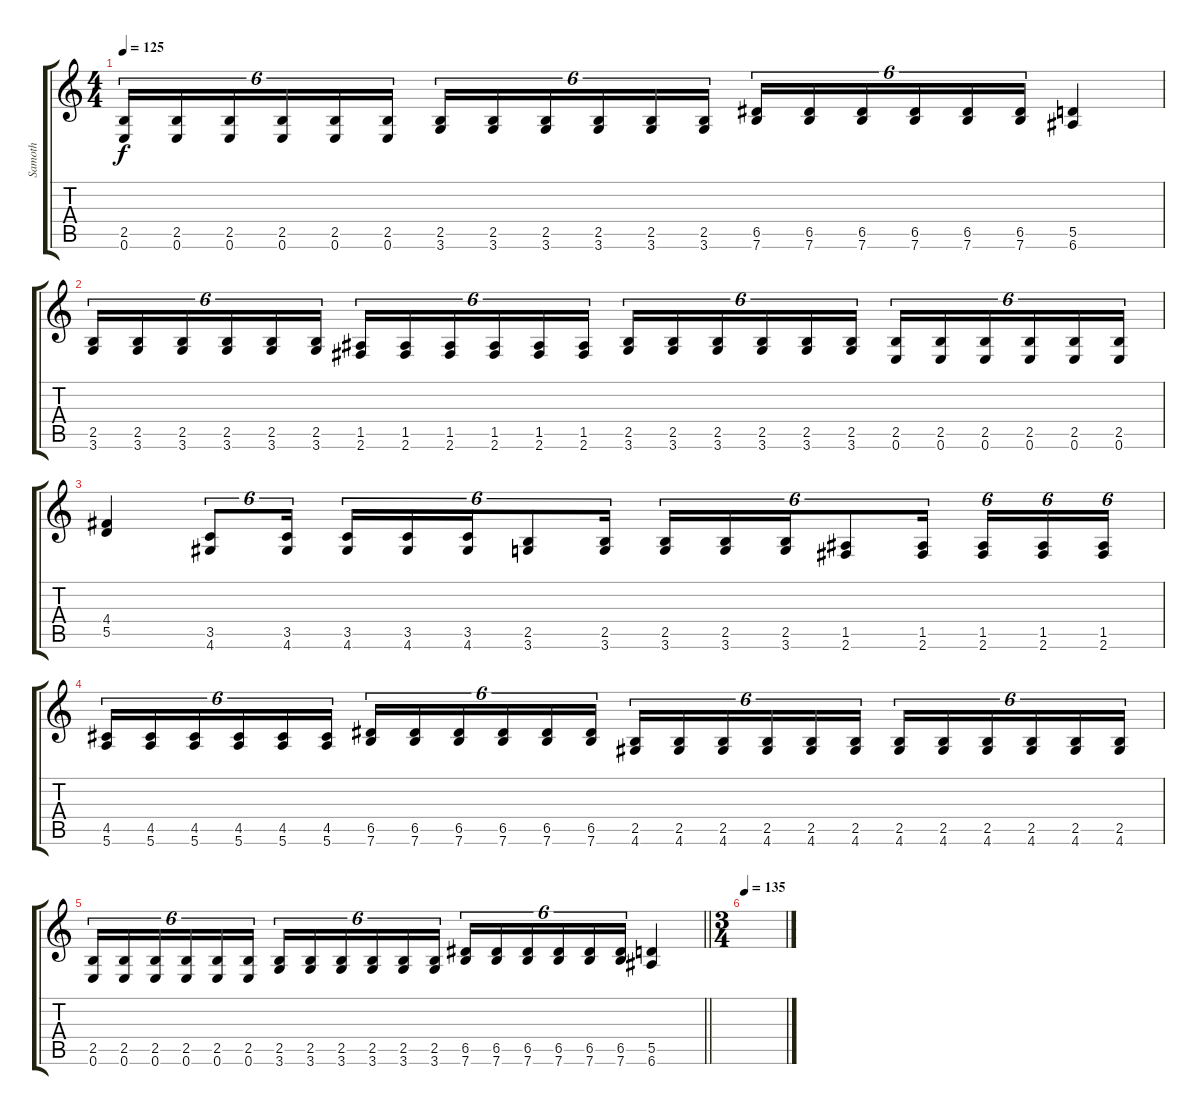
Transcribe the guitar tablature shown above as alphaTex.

\track ("Samoth" "Samoth") {instrument distortionguitar}
\staff {score tabs}
\tuning (E4 B3 G3 D3 A2 E2) {hide}
\ts (4 4)
\tempo 125
\clef g2
\ks c
(2.5 0.6).16{tu (6 4) dy f} (2.5 0.6).16{tu (6 4)} (2.5 0.6).16{tu (6 4)} (2.5 0.6).16{tu (6 4)} (2.5 0.6).16{tu (6 4)} (2.5 0.6).16{tu (6 4)} (2.5 3.6).16{tu (6 4)} (2.5 3.6).16{tu (6 4)} (2.5 3.6).16{tu (6 4)} (2.5 3.6).16{tu (6 4)} (2.5 3.6).16{tu (6 4)} (2.5 3.6).16{tu (6 4)} (6.5 7.6).16{tu (6 4)} (6.5 7.6).16{tu (6 4)} (6.5 7.6).16{tu (6 4)} (6.5 7.6).16{tu (6 4)} (6.5 7.6).16{tu (6 4)} (6.5 7.6).16{tu (6 4)} (5.5 6.6).4 |
(2.5 3.6).16{tu (6 4)} (2.5 3.6).16{tu (6 4)} (2.5 3.6).16{tu (6 4)} (2.5 3.6).16{tu (6 4)} (2.5 3.6).16{tu (6 4)} (2.5 3.6).16{tu (6 4)} (1.5 2.6).16{tu (6 4)} (1.5 2.6).16{tu (6 4)} (1.5 2.6).16{tu (6 4)} (1.5 2.6).16{tu (6 4)} (1.5 2.6).16{tu (6 4)} (1.5 2.6).16{tu (6 4)} (2.5 3.6).16{tu (6 4)} (2.5 3.6).16{tu (6 4)} (2.5 3.6).16{tu (6 4)} (2.5 3.6).16{tu (6 4)} (2.5 3.6).16{tu (6 4)} (2.5 3.6).16{tu (6 4)} (2.5 0.6).16{tu (6 4)} (2.5 0.6).16{tu (6 4)} (2.5 0.6).16{tu (6 4)} (2.5 0.6).16{tu (6 4)} (2.5 0.6).16{tu (6 4)} (2.5 0.6).16{tu (6 4)} |
(4.4 5.5).4 (3.5 4.6).8{tu (6 4)} (3.5 4.6).16{tu (6 4)} (3.5 4.6).16{tu (6 4)} (3.5 4.6).16{tu (6 4)} (3.5 4.6).16{tu (6 4)} (2.5 3.6).8{tu (6 4)} (2.5 3.6).16{tu (6 4)} (2.5 3.6).16{tu (6 4)} (2.5 3.6).16{tu (6 4)} (2.5 3.6).16{tu (6 4)} (1.5 2.6).8{tu (6 4)} (1.5 2.6).16{tu (6 4)} (1.5 2.6).16{tu (6 4)} (1.5 2.6).16{tu (6 4)} (1.5 2.6).16{tu (6 4)} |
(4.5 5.6).16{tu (6 4)} (4.5 5.6).16{tu (6 4)} (4.5 5.6).16{tu (6 4)} (4.5 5.6).16{tu (6 4)} (4.5 5.6).16{tu (6 4)} (4.5 5.6).16{tu (6 4)} (6.5 7.6).16{tu (6 4)} (6.5 7.6).16{tu (6 4)} (6.5 7.6).16{tu (6 4)} (6.5 7.6).16{tu (6 4)} (6.5 7.6).16{tu (6 4)} (6.5 7.6).16{tu (6 4)} (2.5 4.6).16{tu (6 4)} (2.5 4.6).16{tu (6 4)} (2.5 4.6).16{tu (6 4)} (2.5 4.6).16{tu (6 4)} (2.5 4.6).16{tu (6 4)} (2.5 4.6).16{tu (6 4)} (2.5 4.6).16{tu (6 4)} (2.5 4.6).16{tu (6 4)} (2.5 4.6).16{tu (6 4)} (2.5 4.6).16{tu (6 4)} (2.5 4.6).16{tu (6 4)} (2.5 4.6).16{tu (6 4)} |
\barLineRight lightlight
(2.5 0.6).16{tu (6 4)} (2.5 0.6).16{tu (6 4)} (2.5 0.6).16{tu (6 4)} (2.5 0.6).16{tu (6 4)} (2.5 0.6).16{tu (6 4)} (2.5 0.6).16{tu (6 4)} (2.5 3.6).16{tu (6 4)} (2.5 3.6).16{tu (6 4)} (2.5 3.6).16{tu (6 4)} (2.5 3.6).16{tu (6 4)} (2.5 3.6).16{tu (6 4)} (2.5 3.6).16{tu (6 4)} (6.5 7.6).16{tu (6 4)} (6.5 7.6).16{tu (6 4)} (6.5 7.6).16{tu (6 4)} (6.5 7.6).16{tu (6 4)} (6.5 7.6).16{tu (6 4)} (6.5 7.6).16{tu (6 4)} (5.5 6.6).4 |
\ts (3 4)
\tempo 135
